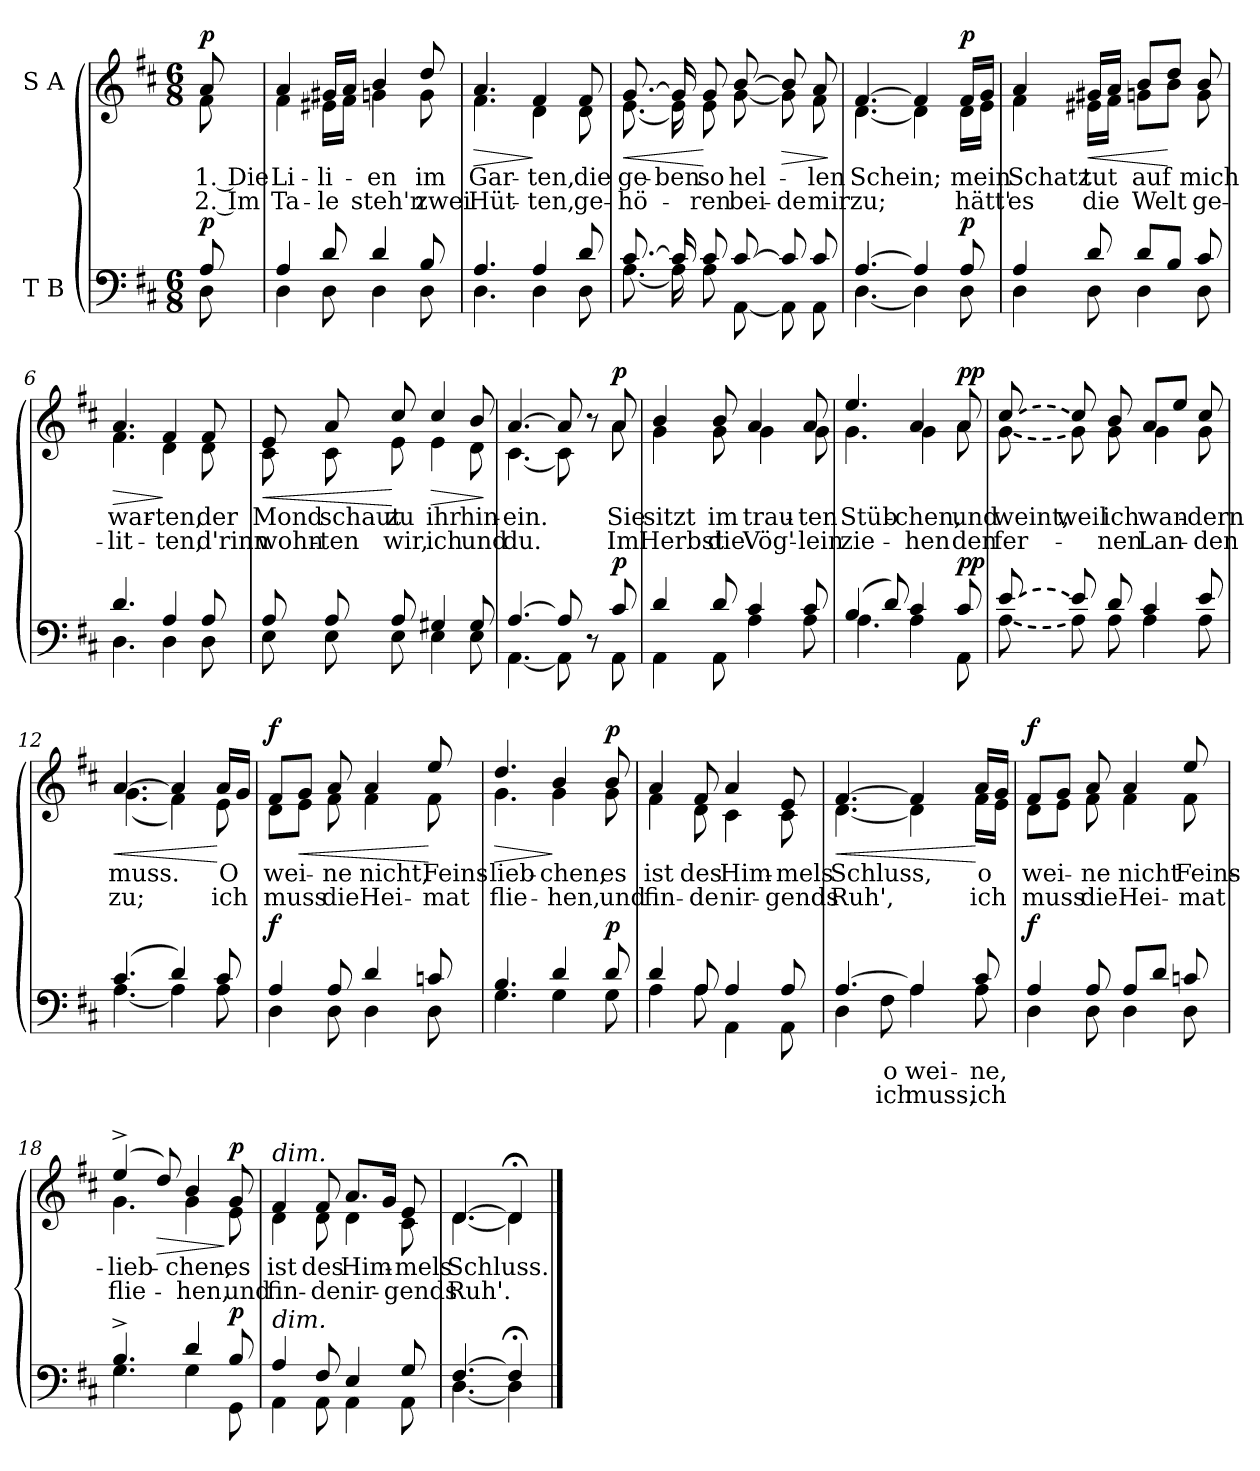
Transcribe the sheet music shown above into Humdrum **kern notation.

**kern	**text	**text	**dynam	**kern	**text	**text	**dynam
*part2	*part2	*part2	*part2	*part1	*part1	*part1	*part1
*staff2	*staff2	*staff2	*staff2	*staff1	*staff1	*staff1	*staff1
*I"T B	*	*	*	*I"S A	*	*	*
*clefF4	*	*	*	*clefG2	*	*	*
*k[f#c#]	*	*	*	*k[f#c#]	*	*	*
*M6/8	*	*	*	*M6/8	*	*	*
=	=	=	=	=	=	=	=
*^	*	*	*	*	*	*	*
!	!	!	!	!	!LO:TX:a:B:t=Ruhig	!	!	!
!	!	!	!	!LO:DY:a	!	!LO:LY:b	!LO:LY:b	!LO:DY:a
*	*	*	*	*	*^	*	*	*
8A/	8D\	.	.	p	8a/	8f#\	1. Die	2. Im	p
=1	=1	=1	=1	=1	=1	=1	=1	=1	=1
!	!	!	!	!	!	!	!LO:LY:b	!LO:LY:b	!
4A/	4D\	.	.	.	4a/	4f#\	Li-	Ta-	.
!	!	!	!	!	!	!	!LO:LY:b	!LO:LY:b	!
8d/	8D\	.	.	.	16g#X/LL	16e#X\LL	-li-	-le	.
.	.	.	.	.	16a/JJ	16f#\JJ	.	.	.
!	!	!	!	!	!	!	!LO:LY:b	!LO:LY:b	!
4d/	4D\	.	.	.	4b/	4gn\	-en	steh'n	.
!	!	!	!	!	!	!	!LO:LY:b	!LO:LY:b	!
8B/	8D\	.	.	.	8dd/	8g\	im	zwei	.
=2	=2	=2	=2	=2	=2	=2	=2	=2	=2
!	!	!	!	!	!	!	!LO:LY:b	!LO:LY:b	!LO:HP:b
4.A/	4.D\	.	.	.	4.a/	4.f#\	Gar-	Hüt-	>
!	!	!	!	!	!	!	!LO:LY:b	!LO:LY:b	!
4A/	4D\	.	.	.	4f#/	4d\	-ten,	-ten,	]
!	!	!	!	!	!	!	!LO:LY:b	!LO:LY:b	!
8d/	8D\	.	.	.	8f#/	8d\	die	ge-	.
=3	=3	=3	=3	=3	=3	=3	=3	=3	=3
!	!	!	!	!	!	!	!LO:LY:b	!LO:LY:b	!LO:HP:b
[8.c#/	[8.A\	.	.	.	[8.g/	[8.e\	ge-	-hö-	<
!	!	!	!	!	!	!	!LO:LY:b	!	!
16c#/]	16A\]	.	.	.	16g/]	16e\]	-ben	.	.
!	!	!	!	!	!	!	!LO:LY:b	!LO:LY:b	!
8c#/	8A\	.	.	.	8g/	8e\	so	-ren	[
!	!	!	!	!	!	!	!LO:LY:b	!LO:LY:b	!
[8c#/	[8AA\	.	.	.	[8b/	[8g\	hel-	bei-	.
!	!	!	!	!	!	!	!	!LO:LY:b	!LO:HP:b
8c#/]	8AA\]	.	.	.	8b/]	8g\]	.	-de	>
!	!	!	!	!	!	!	!LO:LY:b	!LO:LY:b	!
8c#/	8AA\	.	.	.	8a/	8f#\	-len	mir	.
*v	*v	*	*	*	*	*	*	*	*
*	*	*	*	*v	*v	*	*	*
.	.	.	.	.	.	.	]
=4	=4	=4	=4	=4	=4	=4	=4
*^	*	*	*	*	*	*	*
!	!	!	!	!	!	!LO:LY:b	!LO:LY:b	!
*	*	*	*	*	*^	*	*	*
[4.A/	[4.D\	.	.	.	[4.f#/	[4.d\	Schein;	zu;	.
4A/]	4D\]	.	.	.	4f#/]	4d\]	.	.	.
!	!	!	!	!LO:DY:a	!	!	!LO:LY:b	!LO:LY:b	!LO:DY:a
8A/	8D\	.	.	p	16f#/LL	16d\LL	mein	hätt'	p
.	.	.	.	.	16g/JJ	16e\JJ	.	.	.
!!LO:LB:g=z	!!
=5	=5	=5	=5	=5	=5	=5	=5	=5	=5
!	!	!	!	!	!	!	!LO:LY:b	!LO:LY:b	!
4A/	4D\	.	.	.	4a/	4f#\	Schatz	es	.
!	!	!	!	!	!	!	!LO:LY:b	!LO:LY:b	!LO:HP:b
8d/	8D\	.	.	.	16g#X/LL	16e#X\LL	tut	die	<
.	.	.	.	.	16a/JJ	16f#\JJ	.	.	.
!	!	!	!	!	!	!	!LO:LY:b	!LO:LY:b	!
8d/L	4D\	.	.	.	8b/L	8gn\L	auf	Welt	.
8B/J	.	.	.	.	8dd/J	8b\J	.	.	[
!	!	!	!	!	!	!	!LO:LY:b	!LO:LY:b	!
8c#/	8D\	.	.	.	8b/	8g\	mich	ge-	.
=6	=6	=6	=6	=6	=6	=6	=6	=6	=6
!	!	!	!	!	!	!	!LO:LY:b	!LO:LY:b	!LO:HP:b
4.d/	4.D\	.	.	.	4.a/	4.f#\	war-	-lit-	>
!	!	!	!	!	!	!	!LO:LY:b	!LO:LY:b	!
4A/	4D\	.	.	.	4f#/	4d\	-ten,	-ten,	]
!	!	!	!	!	!	!	!LO:LY:b	!LO:LY:b	!
8A/	8D\	.	.	.	8f#/	8d\	der	d'rinn	.
=7	=7	=7	=7	=7	=7	=7	=7	=7	=7
!	!	!	!	!	!	!	!LO:LY:b	!LO:LY:b	!LO:HP:b
8A/	8E\	.	.	.	8e/	8c#\	Mond	wohn-	<
!	!	!	!	!	!	!	!LO:LY:b	!LO:LY:b	!
8A/	8E\	.	.	.	8a/	8c#\	schaut	-ten	.
!	!	!	!	!	!	!	!LO:LY:b	!LO:LY:b	!
8A/	8E\	.	.	.	8cc#/	8e\	zu	wir,	[
!	!	!	!	!	!	!	!LO:LY:b	!LO:LY:b	!LO:HP:b
4G#X/	4E\	.	.	.	4cc#/	4e\	ihr	ich	>
!	!	!	!	!	!	!	!LO:LY:b	!LO:LY:b	!
8G#/	8E\	.	.	.	8b/	8d\	hin-	und	.
*v	*v	*	*	*	*	*	*	*	*
*	*	*	*	*v	*v	*	*	*
.	.	.	.	.	.	.	]
=8	=8	=8	=8	=8	=8	=8	=8
*^	*	*	*	*	*	*	*
!	!	!	!	!	!	!LO:LY:b	!LO:LY:b	!
*	*	*	*	*	*^	*	*	*
[4.A/	[4.AA\	.	.	.	[4.a/	[4.c#\	-ein.	du.	.
8A/]	8AA\]	.	.	.	8a/]	8c#\]	.	.	.
8r	8ryy	.	.	.	8r	8ryy	.	.	.
!	!	!	!	!LO:DY:a	!	!	!LO:LY:b	!LO:LY:b	!LO:DY:a
8c#/	8AA\	.	.	p	8a/	8a\	Sie	Im	p
!!LO:LB:g=z	!!
=9	=9	=9	=9	=9	=9	=9	=9	=9	=9
!	!	!	!	!	!	!	!LO:LY:b	!LO:LY:b	!
4d/	4AA\	.	.	.	4b/	4g\	sitzt	Herbst	.
!	!	!	!	!	!	!	!LO:LY:b	!LO:LY:b	!
8d/	8AA\	.	.	.	8b/	8g\	im	die	.
!	!	!	!	!	!	!	!LO:LY:b	!LO:LY:b	!
4c#/	4A\	.	.	.	4a/	4g\	trau-	Vög'-	.
!	!	!	!	!	!	!	!LO:LY:b	!LO:LY:b	!
8c#/	8A\	.	.	.	8a/	8g\	-ten	-lein	.
=10	=10	=10	=10	=10	=10	=10	=10	=10	=10
!	!	!	!	!	!	!	!LO:LY:b	!LO:LY:b	!
(4B/	4.A\	.	.	.	4.ee/	4.g\	Stüb-	zie-	.
8d/)	.	.	.	.	.	.	.	.	.
!	!	!	!	!	!	!	!LO:LY:b	!LO:LY:b	!
4c#/	4A\	.	.	.	4a/	4g\	-chen,	-hen	.
!	!	!	!	!LO:DY:a	!	!	!LO:LY:b	!LO:LY:b	!LO:DY:a
8c#/	8AA\	.	.	pp	8a/	8a\	und	den	pp
=11	=11	=11	=11	=11	=11	=11	=11	=11	=11
!LO:T:dash	!LO:T:dash	!	!	!	!LO:T:dash	!LO:T:dash	!LO:LY:b	!LO:LY:b	!
[8e/	[8A\	.	.	.	[8cc#/	[8g\	weint,	fer-	.
!	!	!	!	!	!	!	!LO:LY:b	!	!
8e/]	8A\]	.	.	.	8cc#/]	8g\]	weil	.	.
!	!	!	!	!	!	!	!LO:LY:b	!LO:LY:b	!
8d/	8A\	.	.	.	8b/	8g\	ich	-nen	.
!	!	!	!	!	!	!	!LO:LY:b	!LO:LY:b	!
4c#/	4A\	.	.	.	8a/L	4g\	wan-	Lan-	.
.	.	.	.	.	8ee/J	.	.	.	.
!	!	!	!	!	!	!	!LO:LY:b	!LO:LY:b	!
8e/	8A\	.	.	.	8cc#/	8g\	-dern	-den	.
=12	=12	=12	=12	=12	=12	=12	=12	=12	=12
!	!	!	!	!	!	!	!LO:LY:b	!LO:LY:b	!LO:HP:b
(4.c#/	[4.A\	.	.	.	[4.a/	(4.g\	muss.	zu;	<
4d/)	4A\]	.	.	.	4a/]	4f#\)	.	.	.
!	!	!	!	!	!	!	!LO:LY:b	!LO:LY:b	!
8c#/	8A\	.	.	.	16a/LL	8e\	O	ich	[
.	.	.	.	.	16g/JJ	.	.	.	.
!!LO:LB:g=z	!!
=13	=13	=13	=13	=13	=13	=13	=13	=13	=13
!	!	!	!	!LO:DY:a	!	!	!LO:LY:b	!LO:LY:b	!LO:DY:a
4A/	4D\	.	.	f	8f#/L	8d\L	wei-	muss	f
!	!	!	!	!	!	!	!	!	!LO:HP:b
.	.	.	.	.	8g/J	8e\J	.	.	<
!	!	!	!	!	!	!	!LO:LY:b	!LO:LY:b	!
8A/	8D\	.	.	.	8a/	8f#\	-ne	die	.
!	!	!	!	!	!	!	!LO:LY:b	!LO:LY:b	!
4d/	4D\	.	.	.	4a/	4f#\	nicht,	Hei-	.
!	!	!	!	!	!	!	!LO:LY:b	!LO:LY:b	!
8cn/	8D\	.	.	.	8ee/	8f#\	Feins-	-mat	[
=14	=14	=14	=14	=14	=14	=14	=14	=14	=14
!	!	!	!	!	!	!	!LO:LY:b	!LO:LY:b	!LO:HP:b
4.B/	4.G\	.	.	.	4.dd/	4.g\	-lieb-	flie-	>
!	!	!	!	!	!	!	!LO:LY:b	!LO:LY:b	!
4d/	4G\	.	.	.	4b/	4g\	chen,	-hen,	]
!	!	!	!	!LO:DY:a	!	!	!LO:LY:b	!LO:LY:b	!LO:DY:a
8d/	8G\	.	.	p	8b/	8g\	es	und	p
=15	=15	=15	=15	=15	=15	=15	=15	=15	=15
!	!	!	!	!	!	!	!LO:LY:b	!LO:LY:b	!
4d/	4A\	.	.	.	4a/	4f#\	ist	fin-	.
!	!	!	!	!	!	!	!LO:LY:b	!LO:LY:b	!
8A/	8A\	.	.	.	8f#/	8d\	des	-de	.
!	!	!	!	!	!	!	!LO:LY:b	!LO:LY:b	!
4A/	4AA\	.	.	.	4a/	4c#\	Him-	nir-	.
!	!	!	!	!	!	!	!LO:LY:b	!LO:LY:b	!
8A/	8AA\	.	.	.	8e/	8c#\	-mels	-gends	.
=16	=16	=16	=16	=16	=16	=16	=16	=16	=16
!	!	!	!	!	!	!	!LO:LY:b	!LO:LY:b	!LO:HP:b
[4.A/	4D\	.	.	.	[4.f#/	[4.d\	Schluss,	Ruh',	<
!	!	!LO:LY:b	!LO:LY:b	!	!	!	!	!	!
.	8F#\	o	ich	.	.	.	.	.	.
!	!	!LO:LY:b	!LO:LY:b	!	!	!	!	!	!
4A/]	4A\	wei-	muss,	.	4f#/]	4d\]	.	.	.
!	!	!LO:LY:b	!LO:LY:b	!	!	!	!LO:LY:b	!LO:LY:b	!
8c#/	8A\	-ne,	ich	.	16a/LL	16f#\LL	o	ich	[
.	.	.	.	.	16g/JJ	16e\JJ	.	.	.
!!LO:LB:g=z	!!
=17	=17	=17	=17	=17	=17	=17	=17	=17	=17
!	!	!	!	!LO:DY:a	!	!	!LO:LY:b	!LO:LY:b	!LO:DY:a
4A/	4D\	.	.	f	8f#/L	8d\L	wei-	muss	f
.	.	.	.	.	8g/J	8e\J	.	.	.
!	!	!	!	!	!	!	!LO:LY:b	!LO:LY:b	!
8A/	8D\	.	.	.	8a/	8f#\	-ne	die	.
!	!	!	!	!	!	!	!LO:LY:b	!LO:LY:b	!
8A/L	4D\	.	.	.	4a/	4f#\	nicht	Hei-	.
8d/J	.	.	.	.	.	.	.	.	.
!	!	!	!	!	!	!	!LO:LY:b	!LO:LY:b	!
8cn/	8D\	.	.	.	8ee/	8f#\	Feins-	-mat	.
=18	=18	=18	=18	=18	=18	=18	=18	=18	=18
!	!	!	!	!	!	!	!LO:LY:b	!LO:LY:b	!
4.B^/	4.G\	.	.	.	(4ee^/	4.g\	-lieb-	flie-	.
!	!	!	!	!	!	!	!	!	!LO:HP:b
.	.	.	.	.	8dd/)	.	.	.	>
!	!	!	!	!	!	!	!LO:LY:b	!LO:LY:b	!
4d/	4G\	.	.	.	4b/	4g\	-chen,	-hen,	.
!	!	!	!	!LO:DY:a	!	!	!LO:LY:b	!LO:LY:b	!LO:DY:n=1:a
8B/	8GG\	.	.	p	8g/	8e\	es	und	] p
=19	=19	=19	=19	=19	=19	=19	=19	=19	=19
!	!	!	!	!	!LO:TX:a:i:t=dim.	!	!	!	!
!LO:TX:a:i:t=dim.	!	!	!	!	!	!	!	!	!
!	!	!	!	!	!	!	!LO:LY:b	!LO:LY:b	!
4A/	4AA\	.	.	.	4f#/	4d\	ist	fin-	.
!	!	!	!	!	!	!	!LO:LY:b	!LO:LY:b	!
8F#/	8AA\	.	.	.	8f#/	8d\	des	-de	.
!	!	!	!	!	!	!	!LO:LY:b	!LO:LY:b	!
4E/	4AA\	.	.	.	8.a/L	4d\	Him-	nir-	.
.	.	.	.	.	16g/Jk	.	.	.	.
!	!	!	!	!	!	!	!LO:LY:b	!LO:LY:b	!
8G/	8AA\	.	.	.	8e/	8c#\	-mels	-gends	.
=20	=20	=20	=20	=20	=20	=20	=20	=20	=20
!	!	!	!	!	!	!	!LO:LY:b	!LO:LY:b	!
[4.F#/	[4.D\	.	.	.	[4.d/	[4.d\	Schluss.	Ruh'.	.
4F#;</]	4D\]	.	.	.	4d;</]	4d\]	.	.	.
*v	*v	*	*	*	*	*	*	*	*
*	*	*	*	*v	*v	*	*	*
==	==	==	==	==	==	==	==
*-	*-	*-	*-	*-	*-	*-	*-
